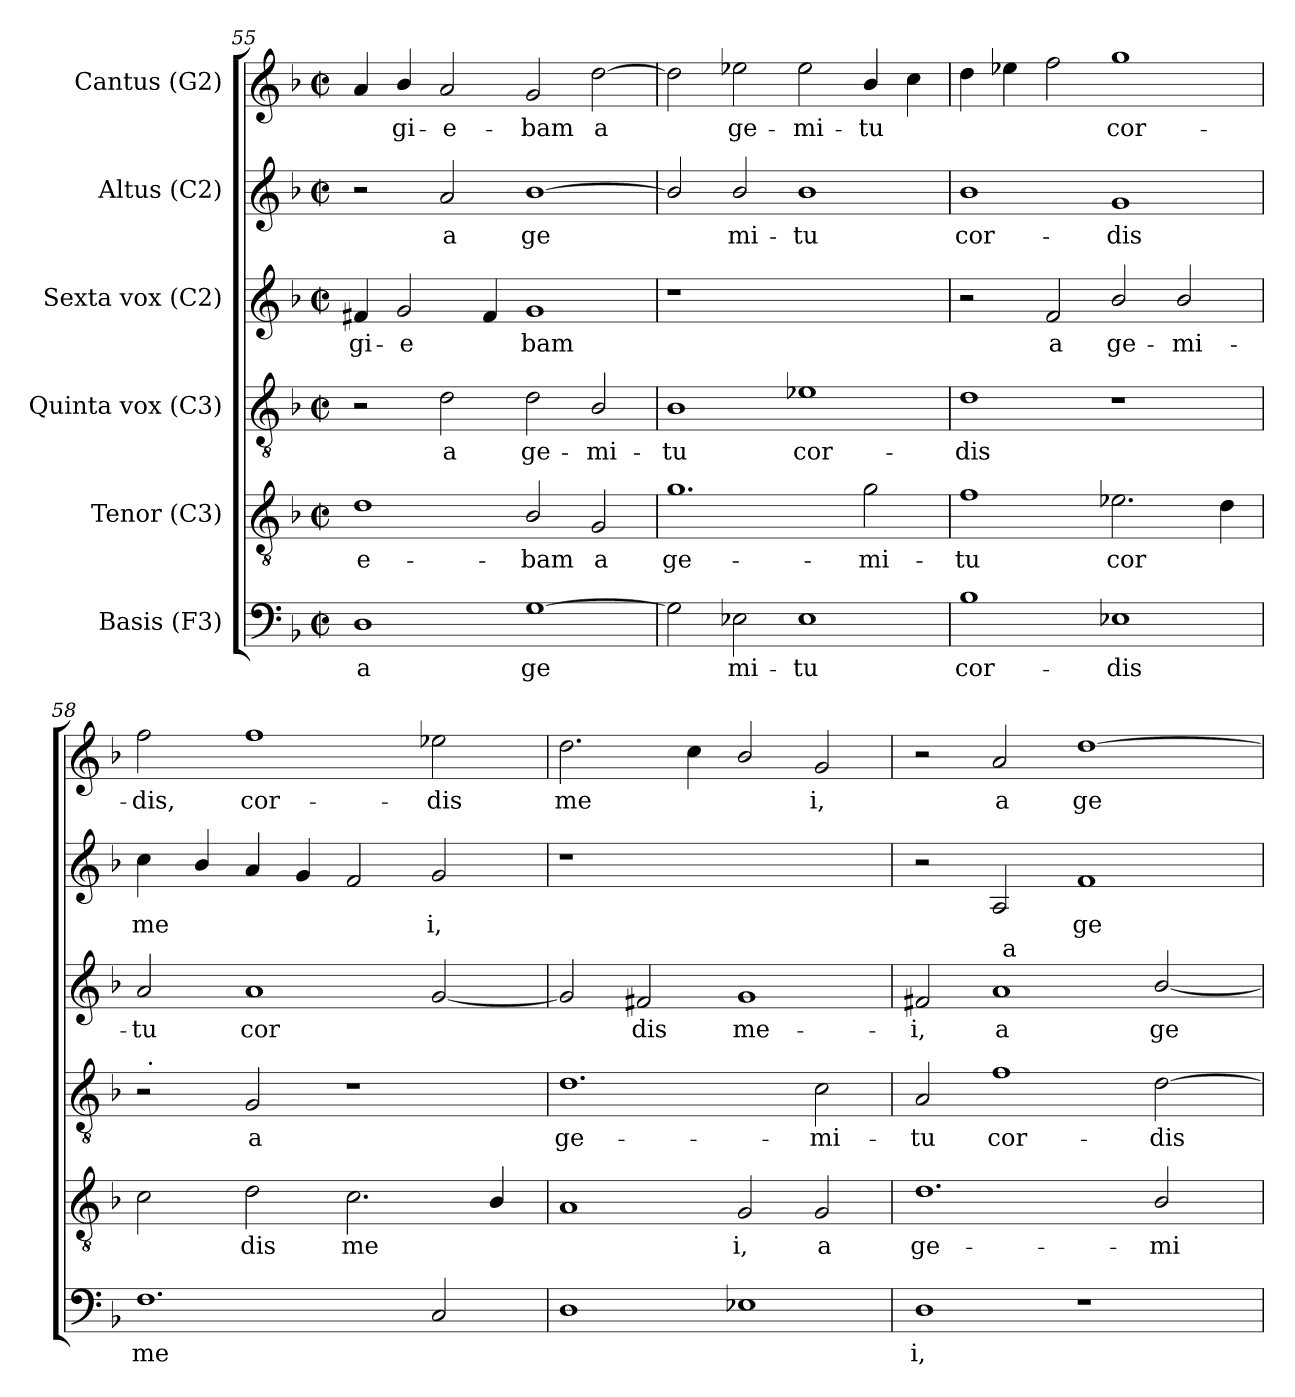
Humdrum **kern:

**kern	**text	**kern	**text	**kern	**text	**kern	**text	**kern	**text	**kern	**text
*part6	*part6	*part5	*part5	*part4	*part4	*part3	*part3	*part2	*part2	*part1	*part1
*staff6	*staff6	*staff5	*staff5	*staff4	*staff4	*staff3	*staff3	*staff2	*staff2	*staff1	*staff1
*I"Basis (F3)	*	*I"Tenor (C3)	*	*I"Quinta vox (C3)	*	*I"Sexta vox (C2)	*	*I"Altus (C2)	*	*I"Cantus (G2)	*
*clefF4	*	*clefGv2	*	*clefGv2	*	*clefG2	*	*clefG2	*	*clefG2	*
*k[b-]	*	*k[b-]	*	*k[b-]	*	*k[b-]	*	*k[b-]	*	*k[b-]	*
*F:	*	*F:	*	*F:	*	*F:	*	*F:	*	*F:	*
*M2/2	*	*M2/2	*	*M2/2	*	*M2/2	*	*M2/2	*	*M2/2	*
*met(c|)	*	*met(c|)	*	*met(c|)	*	*met(c|)	*	*met(c|)	*	*met(c|)	*
=55	=55	=55	=55	=55	=55	=55	=55	=55	=55	=55	=55
!	!LO:LY:b:cj	!	!LO:LY:b:cj	!	!	!	!LO:LY:b:cj	!	!	!	!LO:LY:b:cj
1D	a	1d	-e-	2r	.	4f#X/	-gi-	2r	.	4a/	--
!	!	!	!	!	!	!	!LO:LY:b:cj	!	!	!	!LO:LY:b:cj
.	.	.	.	.	.	2g/	-e-	.	.	4b-/	-gi-
!	!	!	!	!	!LO:LY:b:cj	!	!	!	!LO:LY:b:cj	!	!LO:LY:b:cj
.	.	.	.	2d\	a	.	.	2a/	a	2a/	-e-
!	!	!	!	!	!	!	!LO:LY:b:cj	!	!	!	!
.	.	.	.	.	.	4f#/	--	.	.	.	.
!	!LO:LY:b:cj	!	!LO:LY:b:cj	!	!LO:LY:b:cj	!	!LO:LY:b:cj	!	!LO:LY:b:cj	!	!LO:LY:b:cj
[>1G	ge-	2B-/	-bam	2d\	ge-	1g	-bam	[<1b-	ge-	2g/	-bam
!	!	!	!LO:LY:b:cj	!	!LO:LY:b:cj	!	!	!	!	!	!LO:LY:b:cj
.	.	2G/	a	2B-/	-mi-	.	.	.	.	[>2dd\	a
=56	=56	=56	=56	=56	=56	=56	=56	=56	=56	=56	=56
!	!LO:LY:b:cj	!	!LO:LY:b:cj	!	!LO:LY:b:cj	!	!	!	!LO:LY:b:cj	!	!LO:LY:b:cj
2G\]	--	1.g	ge-	1B-	-tu	1r	.	2b-/]	--	2dd\]	.
!	!LO:LY:b:cj	!	!	!	!	!	!	!	!LO:LY:b:cj	!	!LO:LY:b:cj
2E-X\	-mi-	.	.	.	.	.	.	2b-/	-mi-	2ee-X\	ge-
!	!LO:LY:b:cj	!	!	!	!LO:LY:b:cj	!	!	!	!LO:LY:b:cj	!	!LO:LY:b:cj
1E-	-tu	.	.	1e-X	cor-	1ryy	.	1b-	-tu	2ee-\	-mi-
!	!	!	!LO:LY:b:cj	!	!	!	!	!	!	!	!LO:LY:b:cj
.	.	2g\	-mi-	.	.	.	.	.	.	4b-/	-tu
!	!	!	!	!	!	!	!	!	!	!	!LO:LY:b:cj
.	.	.	.	.	.	.	.	.	.	4cc\	.
=57	=57	=57	=57	=57	=57	=57	=57	=57	=57	=57	=57
!	!LO:LY:b:cj	!	!LO:LY:b:cj	!	!LO:LY:b:cj	!	!	!	!LO:LY:b:cj	!	!LO:LY:b:cj
1B-	cor-	1f	-tu	1d	-dis	2r	.	1b-	cor-	4dd\	.
!	!	!	!	!	!	!	!	!	!	!	!LO:LY:b:cj
.	.	.	.	.	.	.	.	.	.	4ee-\	.
!	!	!	!	!	!	!	!LO:LY:b:cj	!	!	!	!LO:LY:b:cj
.	.	.	.	.	.	2f/	a	.	.	2ff\	.
!	!LO:LY:b:cj	!	!LO:LY:b:cj	!	!	!	!LO:LY:b:cj	!	!LO:LY:b:cj	!	!LO:LY:b:cj
1E-X	-dis	2.e-X\	cor-	1r	.	2b-/	ge-	1g	-dis	1gg	cor-
!	!	!	!	!	!	!	!LO:LY:b:cj	!	!	!	!
.	.	.	.	.	.	2b-/	-mi-	.	.	.	.
!	!	!	!LO:LY:b:cj	!	!	!	!	!	!	!	!
.	.	4d\	--	.	.	.	.	.	.	.	.
!!LO:PB:g=z
=58	=58	=58	=58	=58	=58	=58	=58	=58	=58	=58	=58
!	!LO:LY:b:cj	!	!LO:LY:b:cj	!	!	!	!LO:LY:b:cj	!	!LO:LY:b:cj	!	!LO:LY:b:cj
*	*	*	*	*^	*	*	*	*	*	*	*
1.F	me-	2c\	--	2r	64ryy	.	2a/	-tu	4cc\	me-	2ff\	-dis,
!	!	!	!	!	!LO:TX:a:t=.	!	!	!	!	!	!	!
.	.	.	.	.	1ryy	.	.	.	.	.	.	.
!	!	!	!	!	!	!	!	!	!	!LO:LY:b:cj	!	!
.	.	.	.	.	.	.	.	.	4b-/	--	.	.
!	!	!	!LO:LY:b:cj	!	!	!LO:LY:b:cj	!	!LO:LY:b:cj	!	!LO:LY:b:cj	!	!LO:LY:b:cj
.	.	2d\	-dis	2G/	.	a	1a	cor-	4a/	--	1ff	cor-
!	!	!	!	!	!	!	!	!	!	!LO:LY:b:cj	!	!
.	.	.	.	.	.	.	.	.	4g/	--	.	.
!	!	!	!LO:LY:b:cj	!	!	!	!	!	!	!LO:LY:b:cj	!	!
.	.	2.c\	me-	1r	.	.	.	.	2f/	--	.	.
.	.	.	.	.	2ryy	.	.	.	.	.	.	.
!	!LO:LY:b:cj	!	!	!	!	!	!	!LO:LY:b:cj	!	!LO:LY:b:cj	!	!LO:LY:b:cj
2C/	--	.	.	.	.	.	[<2g/	--	2g/	-i,-	2ee-X\	-dis
.	.	.	.	.	4ryy	.	.	.	.	.	.	.
!	!	!	!LO:LY:b:cj	!	!	!	!	!	!	!	!	!
.	.	4B-/	--	.	.	.	.	.	.	.	.	.
.	.	.	.	.	8...ryy	.	.	.	.	.	.	.
=59	=59	=59	=59	=59	=59	=59	=59	=59	=59	=59	=59	=59
!	!LO:LY:b:cj	!	!LO:LY:b:cj	!	!	!LO:LY:b:cj	!	!LO:LY:b:cj	!	!	!	!LO:LY:b:cj
*	*	*	*	*v	*v	*	*	*	*	*	*	*
1D	--	1A	--	1.d	ge-	2g/]	--	1r	.	2.dd\	me-
!	!	!	!	!	!	!	!LO:LY:b:cj	!	!	!	!
.	.	.	.	.	.	2f#X/	-dis	.	.	.	.
!	!	!	!	!	!	!	!	!	!	!	!LO:LY:b:cj
.	.	.	.	.	.	.	.	.	.	4cc\	--
!	!LO:LY:b:cj	!	!LO:LY:b:cj	!	!	!	!LO:LY:b:cj	!	!	!	!LO:LY:b:cj
1E-X	--	2G/	-i,	.	.	1g	me-	1ryy	.	2b-/	--
!	!	!	!LO:LY:b:cj	!	!LO:LY:b:cj	!	!	!	!	!	!LO:LY:b:cj
.	.	2G/	a	2c\	-mi-	.	.	.	.	2g/	-i,
=60	=60	=60	=60	=60	=60	=60	=60	=60	=60	=60	=60
!	!LO:LY:b:cj	!	!LO:LY:b:cj	!	!LO:LY:b:cj	!	!LO:LY:b:cj	!	!	!	!
*	*	*	*	*	*	*^	*	*	*	*	*
1D	-i,	1.d	ge-	2A/	-tu	2f#X/	2ryy	-i,	2r	.	2r	.
!	!	!	!	!	!LO:LY:b:cj	!	!	!LO:LY:b:cj	!	!LO:LY:b:cj	!	!LO:LY:b:cj
.	.	.	.	1f	cor-	1a	64ryy	a	2A/	--	2a/	a
!	!	!	!	!	!	!	!LO:TX:a:t=a	!	!	!	!	!
.	.	.	.	.	.	.	1ryy	.	.	.	.	.
!	!	!	!	!	!	!	!	!	!	!LO:LY:b:cj	!	!LO:LY:b:cj
1r	.	.	.	.	.	.	.	.	1f	-ge-	[>1dd	ge-
!	!	!	!LO:LY:b:cj	!	!LO:LY:b:cj	!	!	!LO:LY:b:cj	!	!	!	!
.	.	2B-/	-mi-	[>2d\	-dis	[<2b-/	.	ge-	.	.	.	.
.	.	.	.	.	.	.	4ryy	.	.	.	.	.
.	.	.	.	.	.	.	8...ryy	.	.	.	.	.
*	*	*	*	*	*	*v	*v	*	*	*	*	*
=	=	=	=	=	=	=	=	=	=	=	=
*-	*-	*-	*-	*-	*-	*-	*-	*-	*-	*-	*-
